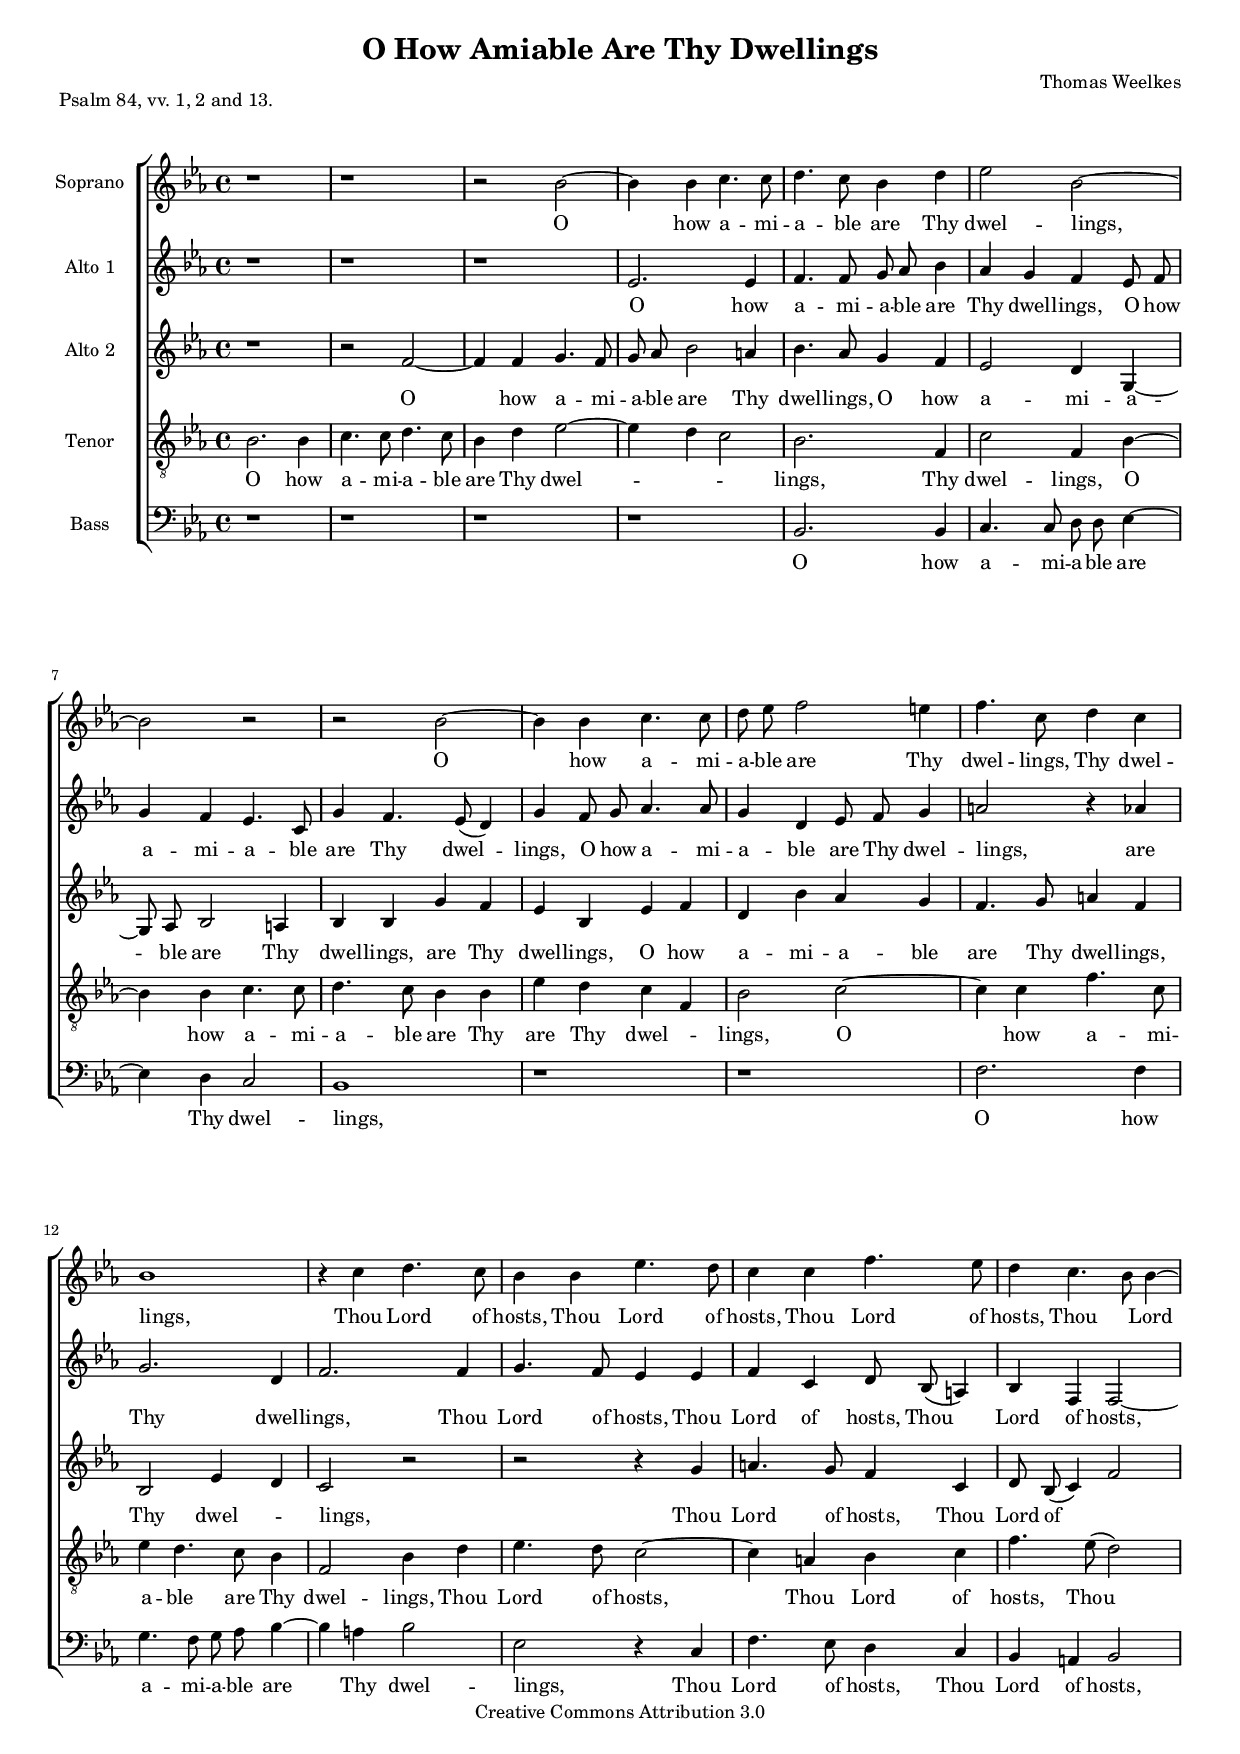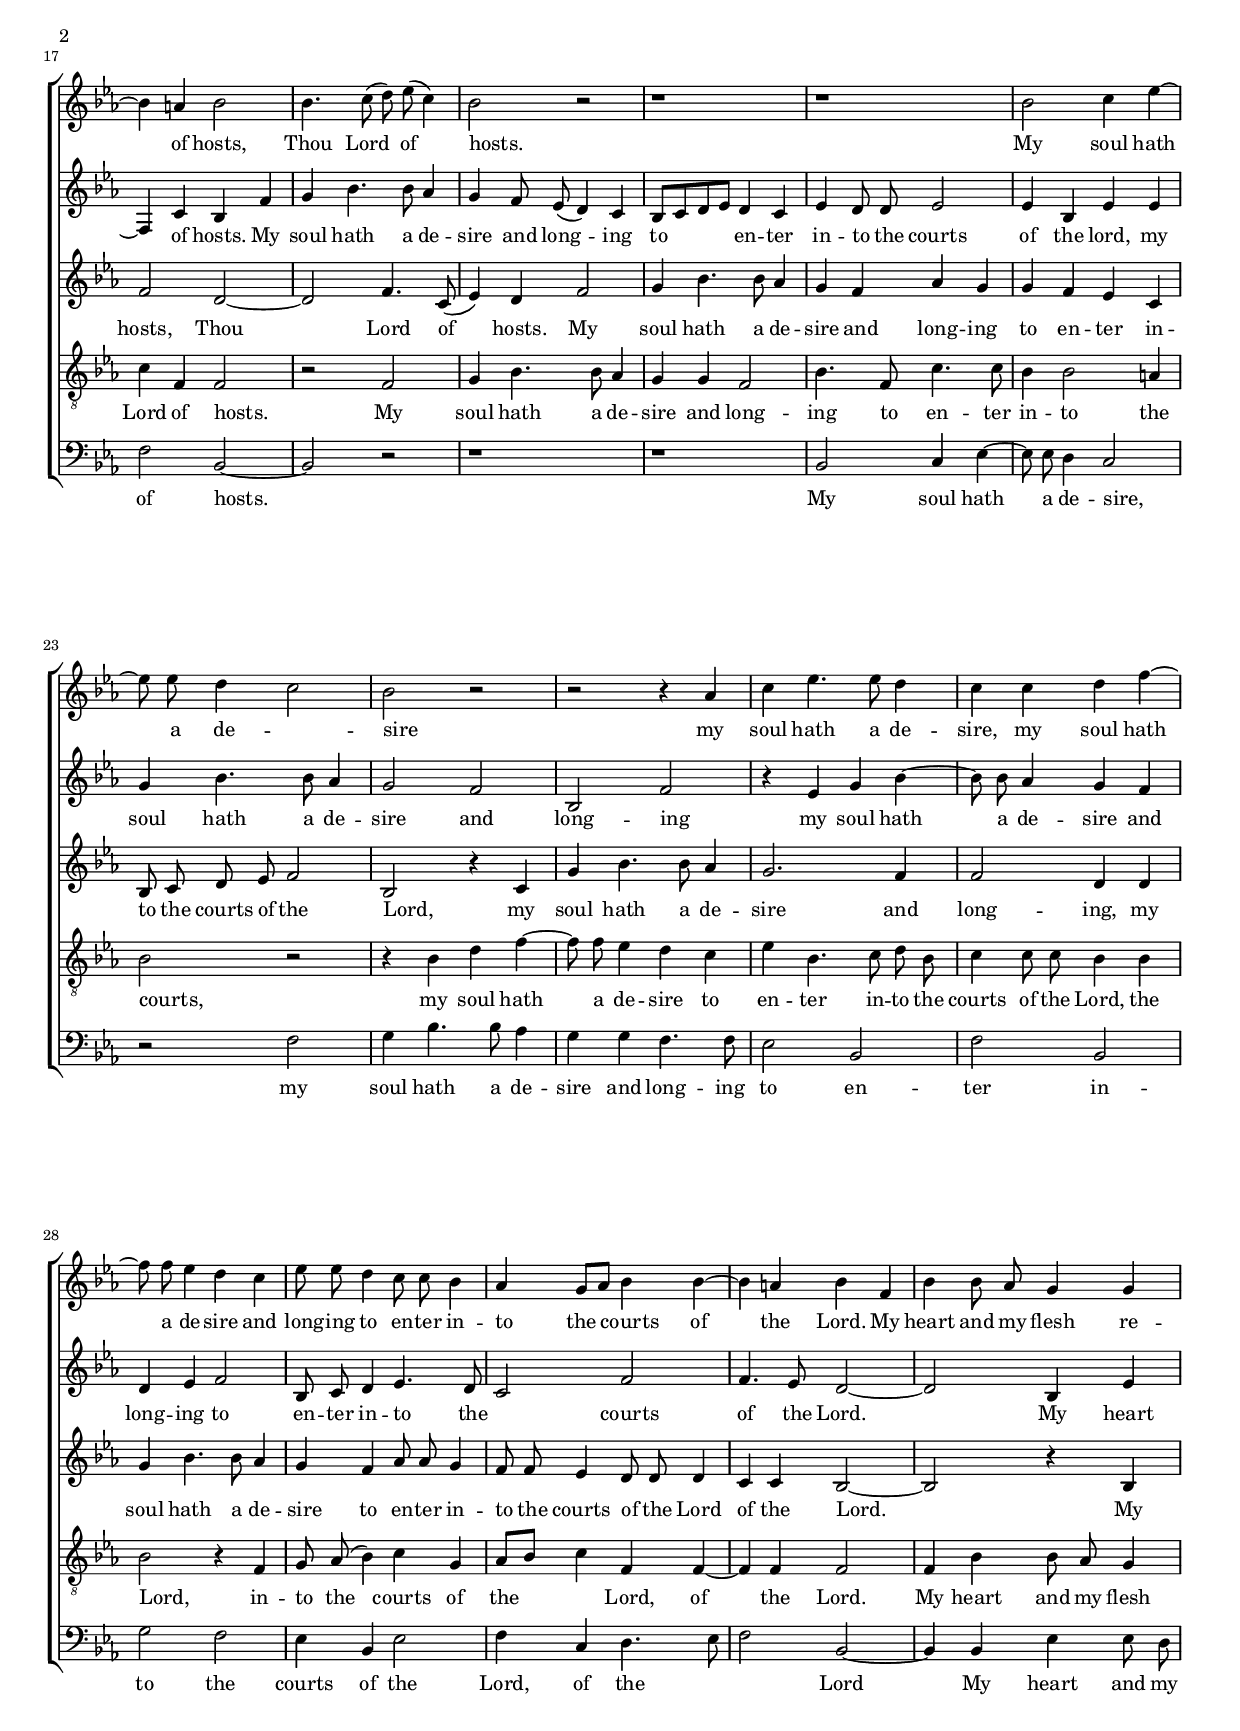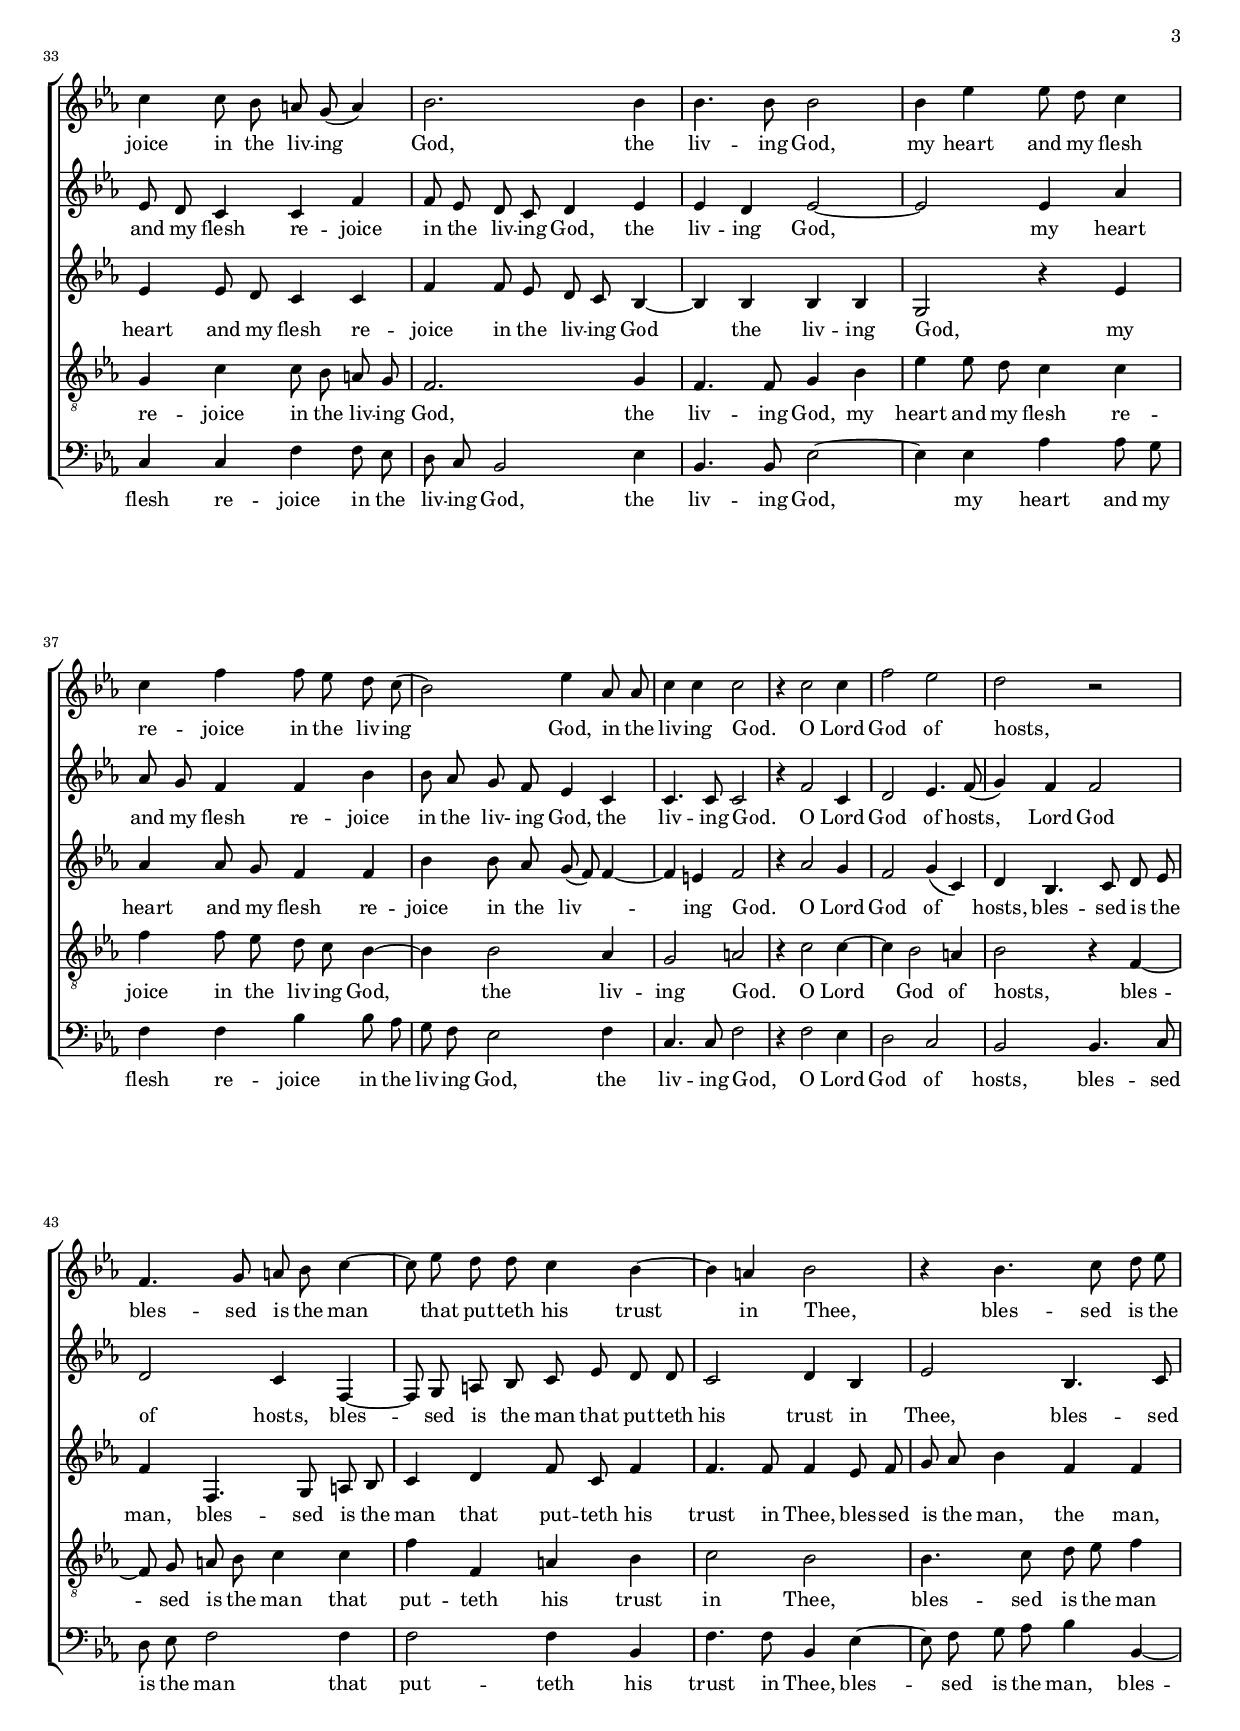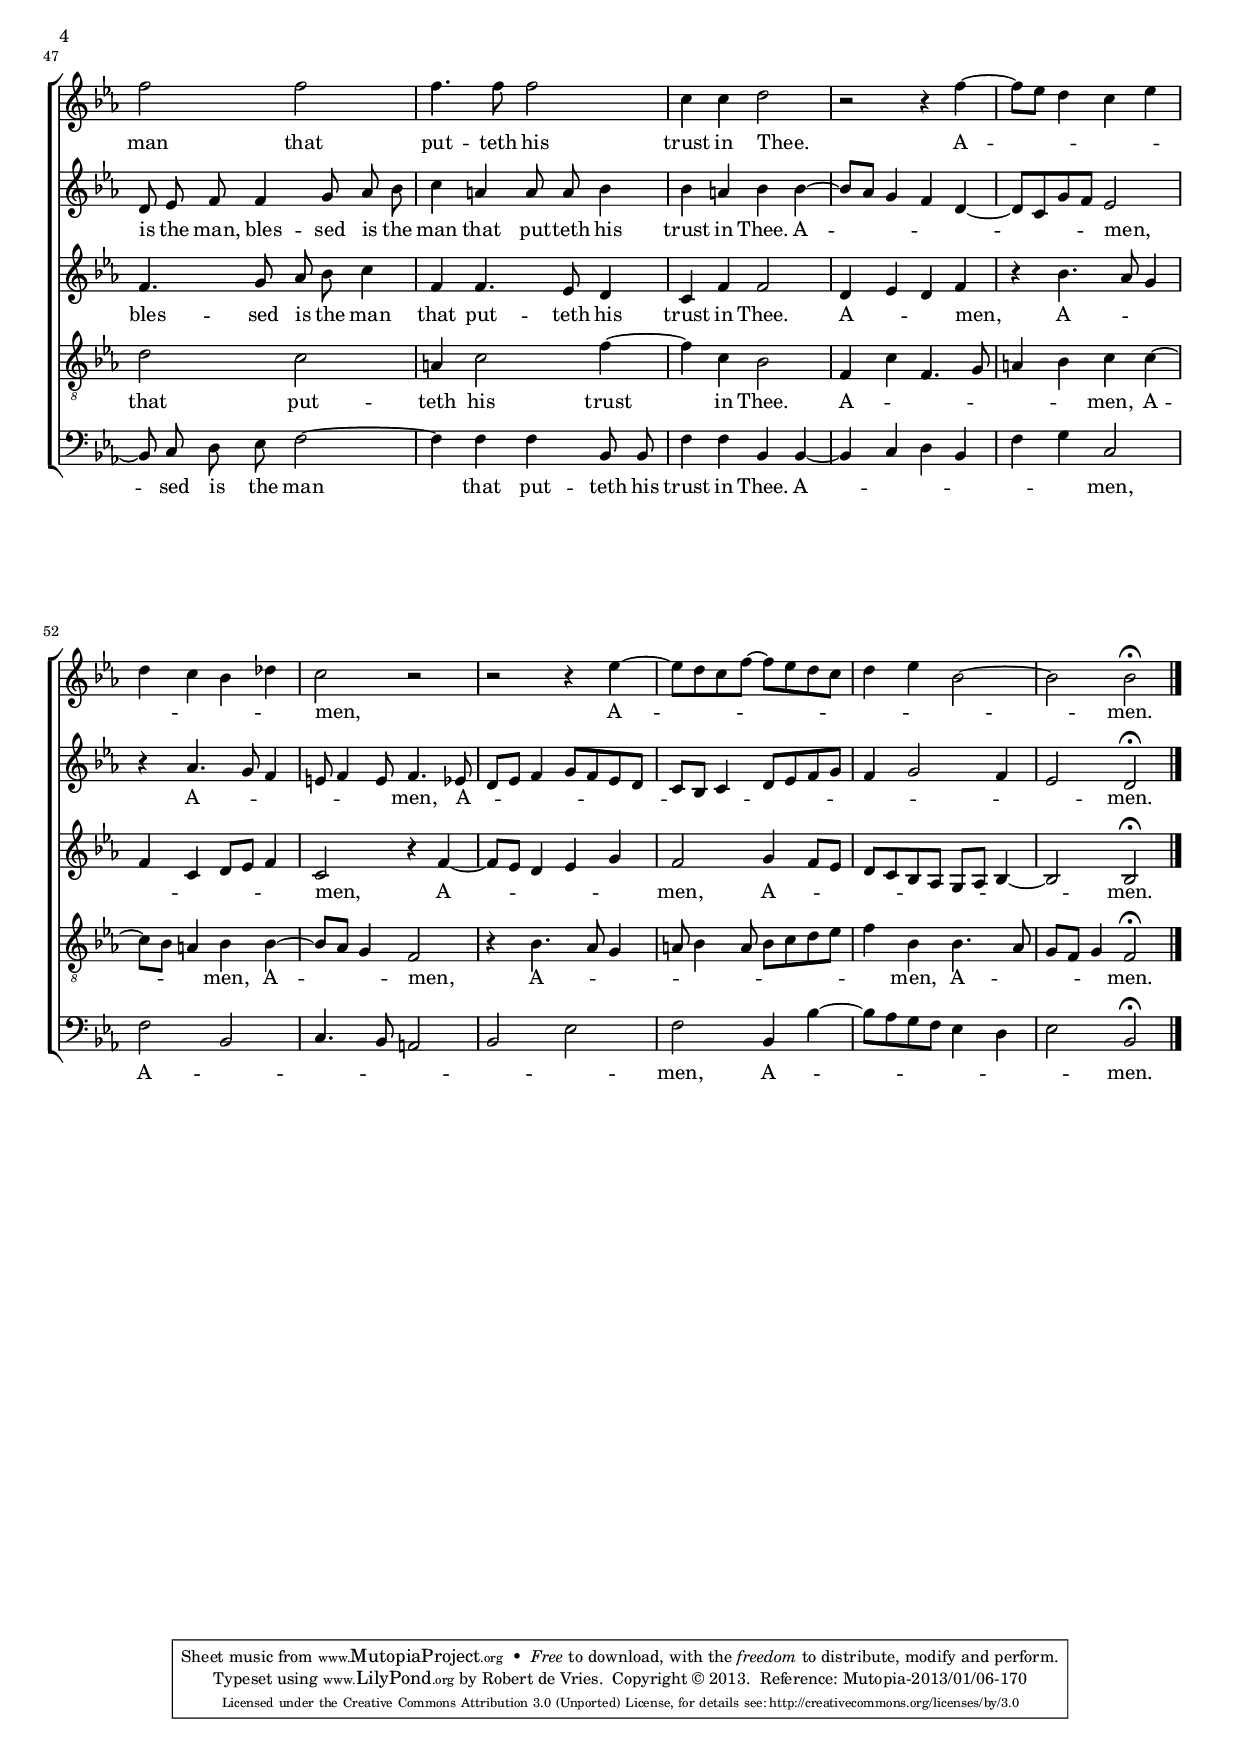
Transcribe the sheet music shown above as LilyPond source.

#(set-global-staff-size 16)

\header {
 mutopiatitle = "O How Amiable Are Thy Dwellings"
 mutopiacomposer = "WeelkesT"
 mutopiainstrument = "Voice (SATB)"
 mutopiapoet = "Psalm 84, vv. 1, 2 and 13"
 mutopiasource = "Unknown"
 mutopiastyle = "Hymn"
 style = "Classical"
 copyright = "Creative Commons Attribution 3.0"
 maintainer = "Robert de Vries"
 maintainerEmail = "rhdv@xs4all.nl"

 title = "O How Amiable Are Thy Dwellings"
 composer = "Thomas Weelkes"
 piece = "Psalm 84, vv. 1, 2 and 13."

%  footer = "VVE 2002"
%  tagline = "VAK Vokaal Ensemble 2002"

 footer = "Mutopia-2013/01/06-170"
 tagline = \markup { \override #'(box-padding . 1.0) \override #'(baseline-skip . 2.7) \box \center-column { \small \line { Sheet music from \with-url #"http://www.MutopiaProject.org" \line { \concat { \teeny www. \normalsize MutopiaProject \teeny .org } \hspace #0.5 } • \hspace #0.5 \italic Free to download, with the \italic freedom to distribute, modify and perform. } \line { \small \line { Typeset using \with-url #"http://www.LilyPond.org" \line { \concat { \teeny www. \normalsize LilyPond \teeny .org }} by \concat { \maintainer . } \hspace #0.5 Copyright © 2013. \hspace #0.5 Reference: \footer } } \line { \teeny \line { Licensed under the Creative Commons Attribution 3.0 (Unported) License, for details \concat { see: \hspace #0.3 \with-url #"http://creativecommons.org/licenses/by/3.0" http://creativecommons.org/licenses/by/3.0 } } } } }
}

\version "2.16.1"


sopraan = \relative c'' {
\clef "violin"
\key es \major
%1
r1 | r1 | r2 bes2 ~ | bes4 bes4 c4. c8 | 
%5
d4. c8 bes4 d4 | es2 bes2 ~ | bes2 r2 | r2 bes2 ~ | bes4 bes4 c4. c8 |
%10
d8 es8 f2 e4 | f4. c8 d4 c4 | bes1 | r4 c4 d4. c8 | bes4 bes4 es4. d8 |
%15
c4 c4 f4. es8 | d4 c4. bes8 bes4 ~ | bes4 a4 bes2 | bes4. c8 ( d8) es8 ( c4) | bes2 r2 |
%20
r1 | r1 | bes2 c4 es4 ~ | es8 es8 d4 c2 | bes2 r2 | 
%25
r2 r4 as4 | c4 es4. es8 d4 | c4 c4 d4 f4 ~ | f8 f8 es4 d4 c4 | es8 es8 d4 c8 c8 bes4 | 
%30
as4  g8[ as8] bes4 bes4 ~ | bes4 a4 bes4 f4 | bes4 bes8 as8 g4 g4 | c4 c8 bes8 a8 g8 ( a4) | bes2. bes4 | 
%35
bes4. bes8 bes2 | bes4 es4 es8 d8 c4 | c4 f4 f8 es8 d8 c8 ( |  bes2) es4 as,8 as8 | c4 c4 c2 | 
%40
r4 c2 c4 | f2 es2 | d2 r2 | f,4. g8 a8 bes8 c4 ~ | c8 es8 d8 d8 c4 bes4 ~ | 
%45
bes4 a4 bes2 | r4 bes4. c8 d8 es8 | f2 f2 | f4. f8 f2 | c4 c4 d2 | 
%50
r2 r4 f4 ~ |  f8[ es8] d4 c4 es4 | d4 c4 bes4 des4 | c2 r2 | r2 r4 es4 ~ |
%55
 es8[ d8 c8 f8] ~  f8[ es8 d8 c8] | d4 es4 bes2 ~ | bes2 bes2 ^\fermata |
}

altoone = \relative c'' {
\clef "violin"
\key es \major
%1
r1 | r1 | r1 | es,2. es4 |
%5
f4. f8 g8 as8 bes4 | as4 g4 f4 es8 f8 | g4 f4 es4. c8 | g'4 f4. es8 ( d4) | g4 f8 g8 as4. as8 |
%10
g4 d4 es8 f8 g4 | a2 r4 as4 | g2. d4 | f2. f4 | g4. f8 es4 es4 |
%15
 f4 c4 d8 bes8 ( a4) | bes4 f4 f2 ~ | f4 c'4 bes4 f'4 | g4 bes4. bes8 as4 | g4 f8 es8 ( d4) c4 | 
%20
 bes8[ c8 d8 es8] d4 c4 | es4 d8 d8 es2 | es4 bes4 es4 es4 | g4 bes4. bes8 as4 | g2 f2 |
%25
 bes,2 f'2 | r4 es4 g4 bes4 ~ | bes8 bes8 as4 g4 f4 | d4 es4 f2 | bes,8 c8 d4 es4. d8 |
%30
 c2 f2 | f4. es8 d2 ~ | d2 bes4 es4 | es8 d8 c4 c4 f4 | f8 es8 d8 c8 d4 es4 | 
%35
 es4 d4 es2 ~ | es2 es4 as4 | as8 g8 f4 f4 bes4 | bes8 as8 g8 f8 es4 c4 | c4. c8 c2 |
%40
 r4 f2 c4 | d2 es4. f8 ( |  g4) f4 f2 | d2 c4 f,4 ~ | f8 g8 a8 bes8 c8 es8 d8 d8 | 
%45
c2 d4 bes4 | es2 bes4. c8 | d8 es8 f8 f4 g8 as8 bes8 | c4 a4 a8 a8 bes4 | bes4 a4 bes4 bes4 ~ | 
%50
 bes8[ as8] g4 f4 d4 ~ |  d8[ c8 g'8 f8] es2 | r4 as4. g8 f4 | e8 f4 e8 f4. es8 |  d8[ es8] f4  g8[ f8 es8 d8] |
%55
 c8[ bes8] c4  d8[ es8 f8 g8] | f4 g2 f4 | es2 d2 ^\fermata |
}

altotwo = \relative c'' {
\clef "violin"
\key es \major
%1
 r1 | r2 f,2 ~ | f4 f4 g4. f8 | g8 as8 bes2 a4 |
%5
 bes4. as8 g4 f4 | es2 d4 g,4 ~ | g8 as8 bes2 a4 | bes4 bes4 g'4 f4 | es4 bes4 es4 f4 | 
%10
 d4 bes'4 as4 g4 | f4. g8 a4 f4 | bes,2 es4 d4 | c2 r2 | r2 r4 g'4 | 
%15
 a4. g8 f4 c4 | d8 bes8 ( c4) f2 | f2 d2 ~ | d2 f4. c8 ( |  es4) d4 f2 |
%20
 g4 bes4. bes8 as4 | g4 f as g | g f es c | bes8 c d es f2 | bes,2 r4 c4 |
%25
 g'4 bes4. bes8 as4 | g2. f4 | f2 d4 d | g bes4. bes8 as4 | g4 f4 as8 as g4 |
%30
 f8 f es4 d8 d d4 | c4 c bes2 ~ | bes2 r4 bes4 | es4 es8 d c4 c | f f8 es d c bes4 ~ | 
%35
 bes bes bes bes | g2 r4 es'4 | as4 as8 g f4 f | bes bes8 as g ( f) f4 ~ | f e f2 |
%40
 r4 as2 g4 | f2 g4 ( c,) | d bes4. c8 d es | f4 f,4. g8 a bes | c4 d f8 c f4 | 
%45
 f4. f8 f4 es8 f | g as bes4 f f | f4. g8 as bes c4 | f, f4. es8 d4 | c f f2 |
%50
 d4 es d f | r4 bes4. as8 g4 | f4 c4  d8[ es] f4 | c2 r4 f4 ~ |  f8[ es] d4 es g |
%55
 f2 g4  f8[ es] |  d[ c bes as]  g[ as] bes4 ~ | bes2 bes ^\fermata |
}

tenor = \relative c' {
\clef "violin_8"
\key es \major
%1
bes2. bes4 | c4. c8 d4. c8 | bes4 d4 es2 ~ | es4 d4 c2 | 
%5
bes2. f4 | c'2 f,4 bes4 ~ | bes4 bes4 c4. c8 | d4. c8 bes4 bes4 | es4 d4 c4 f,4 |
%10
bes2 c2 ~ | c4 c4 f4. c8 | es4 d4. c8 bes4 | f2 bes4 d4 | es4. d8 c2 ~ |
%15
c4 a4 bes4 c4 | f4. es8 ( d2) | c4 f,4 f2 | r2 f2 | g4 bes4. bes8 as4 |
%20
g4 g4 f2 | bes4. f8 c'4. c8 | bes4 bes2 a4 | bes2 r2 | r4 bes4 d4 f4 ~ | 
%25
f8 f8 es4 d4 c4 | es4 bes4. c8 d8 bes8 | c4 c8 c8 bes4 bes4 | bes2 r4 f4 | g8 as8 ( bes4) c4 g4 |
%30
 as8[ bes8] c4 f,4 f4 ~ | f4 f4 f2 | f4 bes4 bes8 as8 g4 | g4 c4 c8 bes8 a8 g8 | f2. g4 |
%35
f4. f8 g4 bes4 | es4 es8 d8 c4 c4 | f4 f8 es8 d8 c8 bes4 ~ | bes4 bes2 as 4 | g2 a2 | 
%40
r4 c2 c4 ~ | c4 bes2 a4 | bes2 r4 f4 ~ | f8 g8 a8 bes8 c4 c4 | f4 f,4 a4 bes4 |
%45
c2 bes2 | bes4. c8 d8 es8 f4 | d2 c2 | a4 c2 f4 ~ | f4 c4 bes2 |
%50
f4 c'4 f,4. g8 | a4 bes4 c4 c4 ~ |  c8[ bes8] a4 bes4 bes4 ~ |  bes8[ as8] g4 f2 | r4 bes4. as8 g4 | 
%55
a8 bes4 a8  bes8[ c8 d8 es8] | f4 bes,4 bes4. as8 |  g8[ f8] g4 f2 ^\fermata |
}

bas =  {
\clef "bass"
\key es \major
%1
r1 | r1 | r1 | r1 |
%5
bes,2. bes,4 | c4. c8 d8 d8 es4 ~ | es4 d4 c2 | bes,1 | r1 |
%10
r1 | f2. f4 | g4. f8 g8 as8 bes4 ~ | bes4 a4 bes2 | es2 r4 c4 |
%15
f4. es8 d4 c4 | bes,4 a,4 bes,2 | f2 bes,2 ~ | bes,2 r2 | r1 |
%20
r1 | bes,2 c4 es4 ~ | es8 es8 d4 c2 | r2 f2 | g4 bes4. bes8 as4 | 
%25
g4 g4 f4. f8 | es2 bes,2 | f2 bes,2 | g2 f2 | es4 bes,4 es2 |
%30
f4 c4 d4. es8 | f2 bes,2 ~ | bes,4 bes,4 es4 es8 d8 | c4 c4 f4 f8 es8 | d8 c8 bes,2 es4 |
%35
bes,4. bes,8 es2 ~ | es4 es4 as4 as8 g8 | f4 f4 bes4 bes8 as8 | g8 f8 es2 f4 |c4. c8 f2 |
%40
r4 f2 es4 | d2 c2 | bes,2 bes,4. c8 | d8 es8 f2 f4 | f2 f4 bes,4 | 
%45
f4. f8 bes,4 es4 ~ | es8 f8 g8 as8 bes4 bes,4 ~ | bes,8 c8 d8 es8 f2 ~ | f4 f4 f4 bes,8 bes,8 | f4 f4 bes,4 bes,4 ~ |
%50
bes,4 c4 d4 bes,4 | f4 g4 c2 | f2 bes,2 | c4. bes,8 a,2 | bes,2 es2 |
%55
f2 bes,4 bes4 ~ |  bes8[ as8 g8 f8] es4 d4 | es2 bes,2 ^\fermata \bar "|."
}

soptext = \lyricmode {
_1 _1 _2 O2. __ how4 a4. -- mi8 
%5
-- a4. -- ble8 are4 Thy4 dwel2 -- lings,1 __
_1 O2. __ how4 a4. -- mi8 
%10
-- a8 -- ble8 are2 Thy4 dwel4. -- lings,8 Thy4 dwel4 -- lings,1
_4 Thou4 Lord4. of8 hosts,4 Thou4 Lord4. of8 
%15
hosts,4 Thou4 Lord4. of8 | hosts,4
Thou2 __ Lord2 __ of4 hosts,2 | Thou4. Lord8*2 __ of8*3 __ | hosts.2 _2
%20
_1 | _1 | My2 soul4 hath4. __ a8 de4*3 -- | sire2 _2 | 
%25
_2 _4 my4 | soul4 hath4. a8 de4 -- | sire,4 my4 soul4 hath4. __ a8 de4 -- sire4
and4 | long8 -- ing to4 en8 -- ter in4 -- | 
%30
to the __ courts of2 __ the4 Lord. My | heart and8 my flesh4 re -- | joice in8 the liv -- ing8*3 __ | God,2. the4 | 
%35
liv4. -- ing8 God,2 | my4 heart and8 my flesh4 | re -- joice in8 the liv -- ing8*5 __ God,4 in8 the | liv4 -- ing God.2 | 
%40
_4 O2 Lord4 | God2 of | hosts, _2 | bles4. -- sed8 is the man4. __ that8 put -- teth his4 trust2 __
%45
in4 Thee,2 | _4 bles4. -- sed8 is the | man2 that | put4. -- teth8 his2 | trust4 in Thee.2 |
%50
_2. A4*9 -- | men,2 _2 | _2. A4*11 -- men.2 |
}

altoonetext = \lyricmode {
%1
_1 | _1 | _1 | O2. how4 |
%5
a4. -- mi8 -- a8 -- ble8 are4 | Thy4 dwel4 -- lings,4 O8 how8 | a4 -- mi4 -- a4. -- ble8 | are4 Thy4. dwel4. -- | lings,4 O8 how8 a4. -- mi8 -- |
%10
a4 -- ble4 are8 Thy8 dwel4 -- | lings,2 _4 are | Thy2. dwel4 -- | lings,2. Thou4 | Lord4. of8 hosts,4 Thou | 
%15
Lord of hosts,8 Thou4. __ | Lord4 of hosts,2. __ of4 hosts. My | soul hath4. a8 de4 -- | sire and8 long4. -- ing4 |
%20
to2 __ en4 -- ter | in -- to8 the courts2 | of4 the lord, my | soul hath4. a8 de4 -- | sire2 and | 
%25
long -- ing | _4 my soul hath4. __ a8 de4 -- sire and | long -- ing to2 | en8 -- ter in4 -- to4. the8*5 __ 
%30
courts2 | of4. the8 Lord.1 __ My4 heart | and8 my flesh4 re -- joice | in8 the liv -- ing God,4 the | 
%35
liv -- ing God,1 __ my4 heart | and8 my flesh4 re -- joice | in8 the liv- ing God,4 the | liv4. -- ing8 God.2 |
%40
_4 O2 Lord4 | God2 of4. hosts,8*3 __ Lord4 God2 | of hosts,4 bles4. -- sed8 is the man that put -- teth | 
%45
his2 trust4 in | Thee,2 bles4. -- sed8 | is the man, bles4 -- sed8 is the | man4 that put8 -- teth his4 trust in Thee. A4*7 --
%50
men,2 | _4 A4*5 -- men,4. A8*29 -- men.2 |
}

altotwotext = \lyricmode {
_1 | _2 O2. __ how4 a4. -- mi8 -- | a8 -- ble8 are2 Thy4 |
%5
dwel4. -- lings,8 O4 how4 | a2 -- mi4 -- a4. -- ble8 are2 Thy4 | dwel4 -- lings,4 are4 Thy | dwel -- lings, O how |
%10
a -- mi -- a -- ble | are4. Thy8 dwel4 -- lings, Thy2 dwel2 -- | lings, _2 | _2 _4 Thou |
%15
Lord4. of8 hosts,4 Thou | Lord8 of8*7 __ | hosts,2 Thou1 __ Lord4. of4. __ hosts.4 My2 |
%20
soul4 hath4. a8 de4 -- | sire and long -- ing | to en -- ter in -- | to8 the courts of the2 | Lord, _4 my | 
%25
soul hath4. a8 de4 -- | sire2. and4 | long2 -- ing,4 my | soul hath4. a8 de4 -- | sire to en8 -- ter in4 -- |
%30
to8 the courts4 of8 the Lord4 | of the Lord.1 __ _4 My | heart and8 my flesh4 re -- | joice in8 the liv -- ing God2 __
%35
the4 liv -- ing | God,2 _4 my | heart and8 my flesh4 re -- | joice in8 the liv2. -- ing4 God.2 |
%40
_4 O2 Lord4 | God2 of __ | hosts,4 bles4. -- sed8 is the | man,4 bles4. -- sed8 is the | man4 that put8 -- teth his4 | 
%45
trust4. in8 Thee,4 bles8 -- sed | is the man,4 the man, | bles4. -- sed8 is the man4 | that put4. -- teth8 his4 | trust in Thee.2 | 
%50
A4*3 -- men,4 | _4 A4*7 -- | men,2 _4 A4*5 -- | men,2 A1*2 -- men.2 |
}

tentext = \lyricmode {
%1
O2. how4 a4. -- mi8 -- a4. -- ble8 are4 Thy4 dwel1. -- |
%5
lings,2. Thy4 | dwel2 -- lings,4 O2 __ how4 a4. -- mi8 -- | a4. -- ble8 are4 Thy4 | are4 Thy4 dwel2 -- | 
%10
lings,2 O2. __ how4 a4. -- mi8 -- | a4 -- ble4. are8 Thy4 | dwel2 -- lings,4 Thou4 | Lord4. of8 hosts,2. __ 
%15
Thou4 Lord4 of4 | hosts,4. Thou8*5 __ | Lord4 of hosts.2 | _2 My2 | soul4 hath4. a8 de4 -- | 
%20
sire and long2 -- | ing4. to8 en4. -- ter8 | in4 -- to2 the4 | courts,2 _2 | _4 my4 soul hath4. __
%25
a8 de4 -- sire to | en -- ter4. in8 -- to the | courts4 of8 the Lord,4 the | Lord,2 _4 in4 -- | to8 the4. __ courts4 of |
%30
the2 __ Lord,4 of2 __ the4 Lord.2 | My4 heart and8 my flesh4 | re -- joice in8 the liv -- ing | God,2. the4 | 
%35
liv4. -- ing8 God,4 my | heart and8 my flesh4 re -- | joice in8 the liv -- ing God,2 __ the liv4 -- | ing2 God. |
%40
_4 O2 Lord __ God of4 | hosts,2 _4 bles4. -- sed8 is the man4 that | put -- teth his trust |
%45
in2 Thee, | bles4. -- sed8 is the man4 | that2 put -- | teth4 his2 trust2 __ in4 Thee.2 |
%50
A1. -- men,4 A2. -- men,4 A2. -- men,2 | _4 A1*2 -- men,4 A1 -- men.2 |
}

bastext = \lyricmode {
%1
_1 | _1 | _1 | _1 | 
%5
O2. how4 | a4. -- mi8 -- a8 -- ble8 are2 __ Thy4 dwel2 -- | lings,1 | _1 |
%10
_1 | O2. how4 | a4. -- mi8 -- a8 -- ble are2 __ Thy4 dwel2 -- | lings,2 _4 Thou4 |
%15
Lord4. of8 hosts,4 Thou4 | Lord4 of4 hosts,2 | of2 hosts.1 __ _2 | _1 |
%20
_1 | My2 soul4 hath4. __ a8 de4 -- sire,2 | _2 my2 | soul4 hath4. a8 de4 -- |
%25
sire4 and4 long4. -- ing8 | to2 en2 -- | ter2 in2 -- | to2 the2 | courts4 of4 the2 |
%30
Lord,4 of4 the1 __ Lord2. __ My4 heart4 and8 my8 | flesh4 re4 -- joice4 in8 the8 | liv8 -- ing8 God,2 the4 |
%35
liv4. -- ing8 God,2. __ my4 heart4 and8 my8 | flesh4 re4 -- joice4 in8 the8 | liv8 -- ing8 God,2 the4 liv4. -- ing8 God,2 |
%40
_4 O2 Lord4 | God2 of2 | hosts,2 bles4. -- sed8 | is8 the8 man2 that4 | put2 -- teth4 his4 | 
%45
trust4. in8 Thee,4 bles4. -- sed8 is8 the8 man,4 bles4. -- sed8 is8 the8 man2. __ that4 put4 -- teth8 his8 | trust4 in4 Thee.4 
%50
A1.. -- men,2 | A1*3 -- | men,2 A1*2 -- men.2 |
}

\score {
    \context ChoirStaff = "coro" <<
	\override Score.BarNumber   #'padding = #3
	\context Staff = "soprano" <<
	    \set Staff.autoBeaming = ##f
	     \unset Staff.melismaBusyProperties 
	    \set Staff.midiInstrument = #"flute"
	    \set Staff.instrumentName = #"Soprano"
	    \sopraan
	    \context Lyrics = "soprano" \soptext
	>>

	\context Staff = "altoone" <<
	    \set Staff.autoBeaming = ##f
	     \unset Staff.melismaBusyProperties 
	    \set Staff.midiInstrument = #"flute"
	    \set Staff.instrumentName = #"Alto 1"
	    \altoone
	    \context Lyrics = "altoone" \altoonetext
	>>

	\context Staff = "altotwo" <<
	    \set Staff.autoBeaming = ##f
	     \unset Staff.melismaBusyProperties 
	    \set Staff.midiInstrument = #"flute"
	    \set Staff.instrumentName = #"Alto 2"
	    \altotwo
	    \context Lyrics = "altotwo" \altotwotext
	>>

	\context Staff = "tenoren" <<
	    \set Staff.autoBeaming = ##f
	     \unset Staff.melismaBusyProperties 
	    \set Staff.midiInstrument = #"flute"
	    \set Staff.instrumentName = #"Tenor"
	    \tenor
	    \context Lyrics = "tenoren" \tentext
	>>

	\context Staff = "bassen" <<

	    \set Staff.autoBeaming = ##f
	     \unset Staff.melismaBusyProperties 
	    \set Staff.midiInstrument = #"flute"
	    \set Staff.instrumentName = #"Bass"
	    \bas
	    \context Lyrics = "bassen" \bastext
	>>
    >>
    
  \midi {
    \tempo 2 = 55
    }


    \layout { }
}
